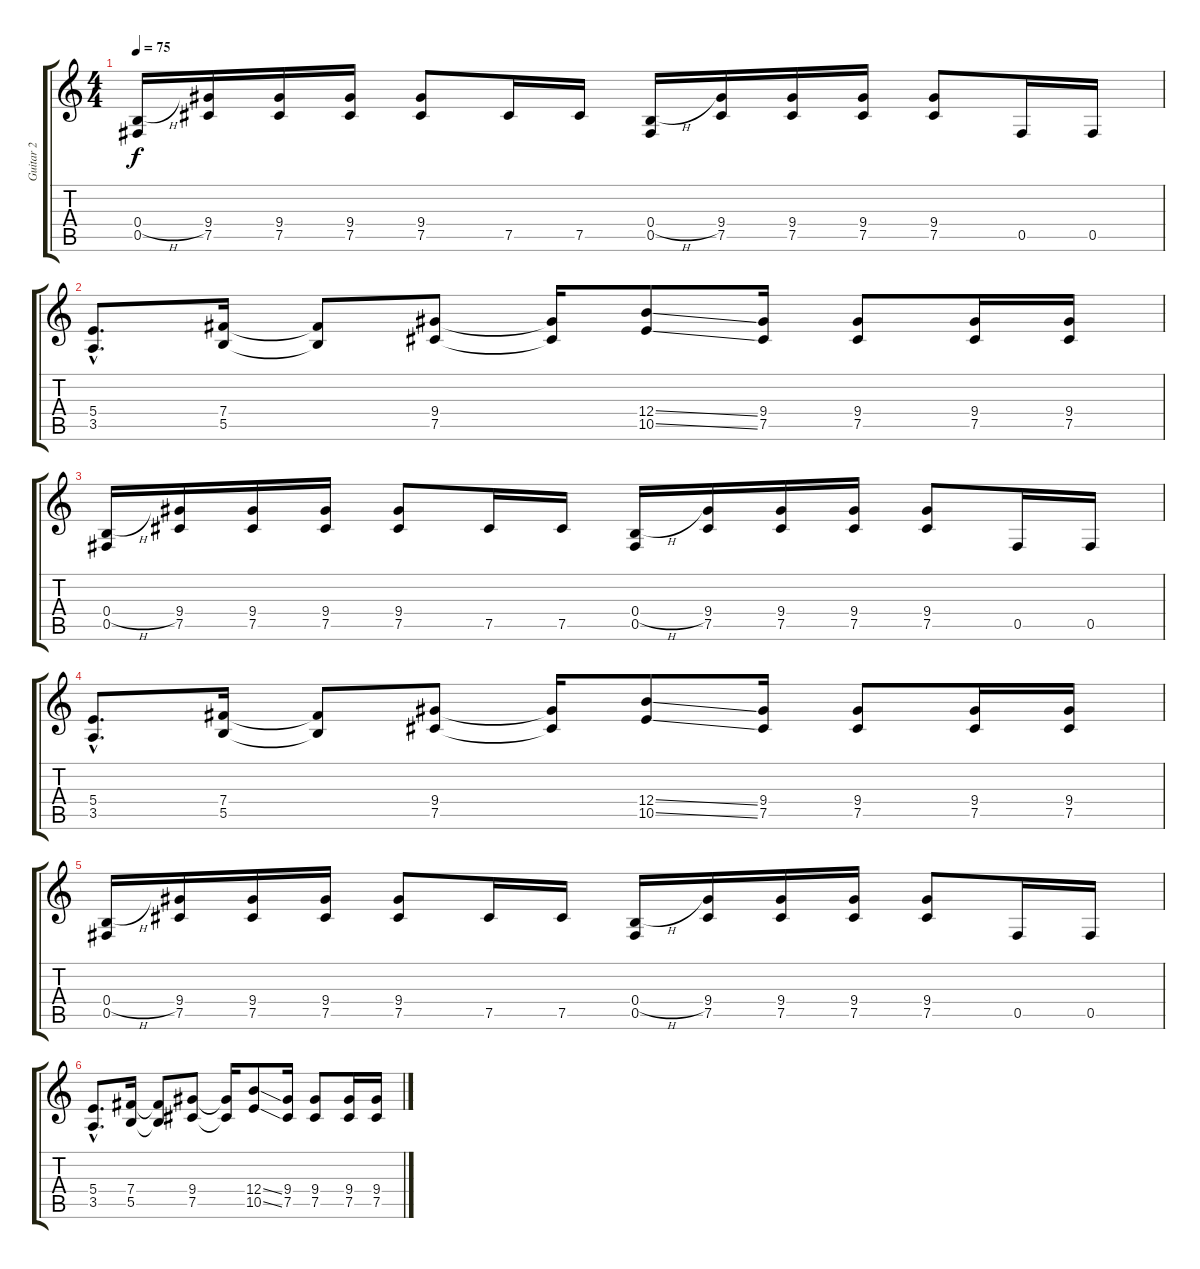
\track ("Guitar 2" "Guitar 2") {instrument distortionguitar}
\staff {score tabs}
\tuning (Db4 Ab3 E3 B2 Gb2 Db2) {hide}
\ts (4 4)
\tempo 75
\clef g2
\ks c
(0.4{h} 0.5).16{dy f} (9.4 7.5).16 (9.4 7.5).16 (9.4 7.5).16 (9.4 7.5).8 7.5.16 7.5.16 (0.4{h} 0.5).16 (9.4 7.5).16 (9.4 7.5).16 (9.4 7.5).16 (9.4 7.5).8 0.5.16 0.5.16 |
(5.4{hac} 3.5{hac}).8{d} (7.4 5.5).16 (7.4{t} 5.5{t}).8 (9.4 7.5).8 (9.4{t} 7.5{t}).16 (12.4{ss} 10.5{ss}).8 (9.4 7.5).16 (9.4 7.5).8 (9.4 7.5).16 (9.4 7.5).16 |
(0.4{h} 0.5).16 (9.4 7.5).16 (9.4 7.5).16 (9.4 7.5).16 (9.4 7.5).8 7.5.16 7.5.16 (0.4{h} 0.5).16 (9.4 7.5).16 (9.4 7.5).16 (9.4 7.5).16 (9.4 7.5).8 0.5.16 0.5.16 |
(5.4{hac} 3.5{hac}).8{d} (7.4 5.5).16 (7.4{t} 5.5{t}).8 (9.4 7.5).8 (9.4{t} 7.5{t}).16 (12.4{ss} 10.5{ss}).8 (9.4 7.5).16 (9.4 7.5).8 (9.4 7.5).16 (9.4 7.5).16 |
(0.4{h} 0.5).16 (9.4 7.5).16 (9.4 7.5).16 (9.4 7.5).16 (9.4 7.5).8 7.5.16 7.5.16 (0.4{h} 0.5).16 (9.4 7.5).16 (9.4 7.5).16 (9.4 7.5).16 (9.4 7.5).8 0.5.16 0.5.16 |
(5.4{hac} 3.5{hac}).8{d} (7.4 5.5).16 (7.4{t} 5.5{t}).8 (9.4 7.5).8 (9.4{t} 7.5{t}).16 (12.4{ss} 10.5{ss}).8 (9.4 7.5).16 (9.4 7.5).8 (9.4 7.5).16 (9.4 7.5).16
